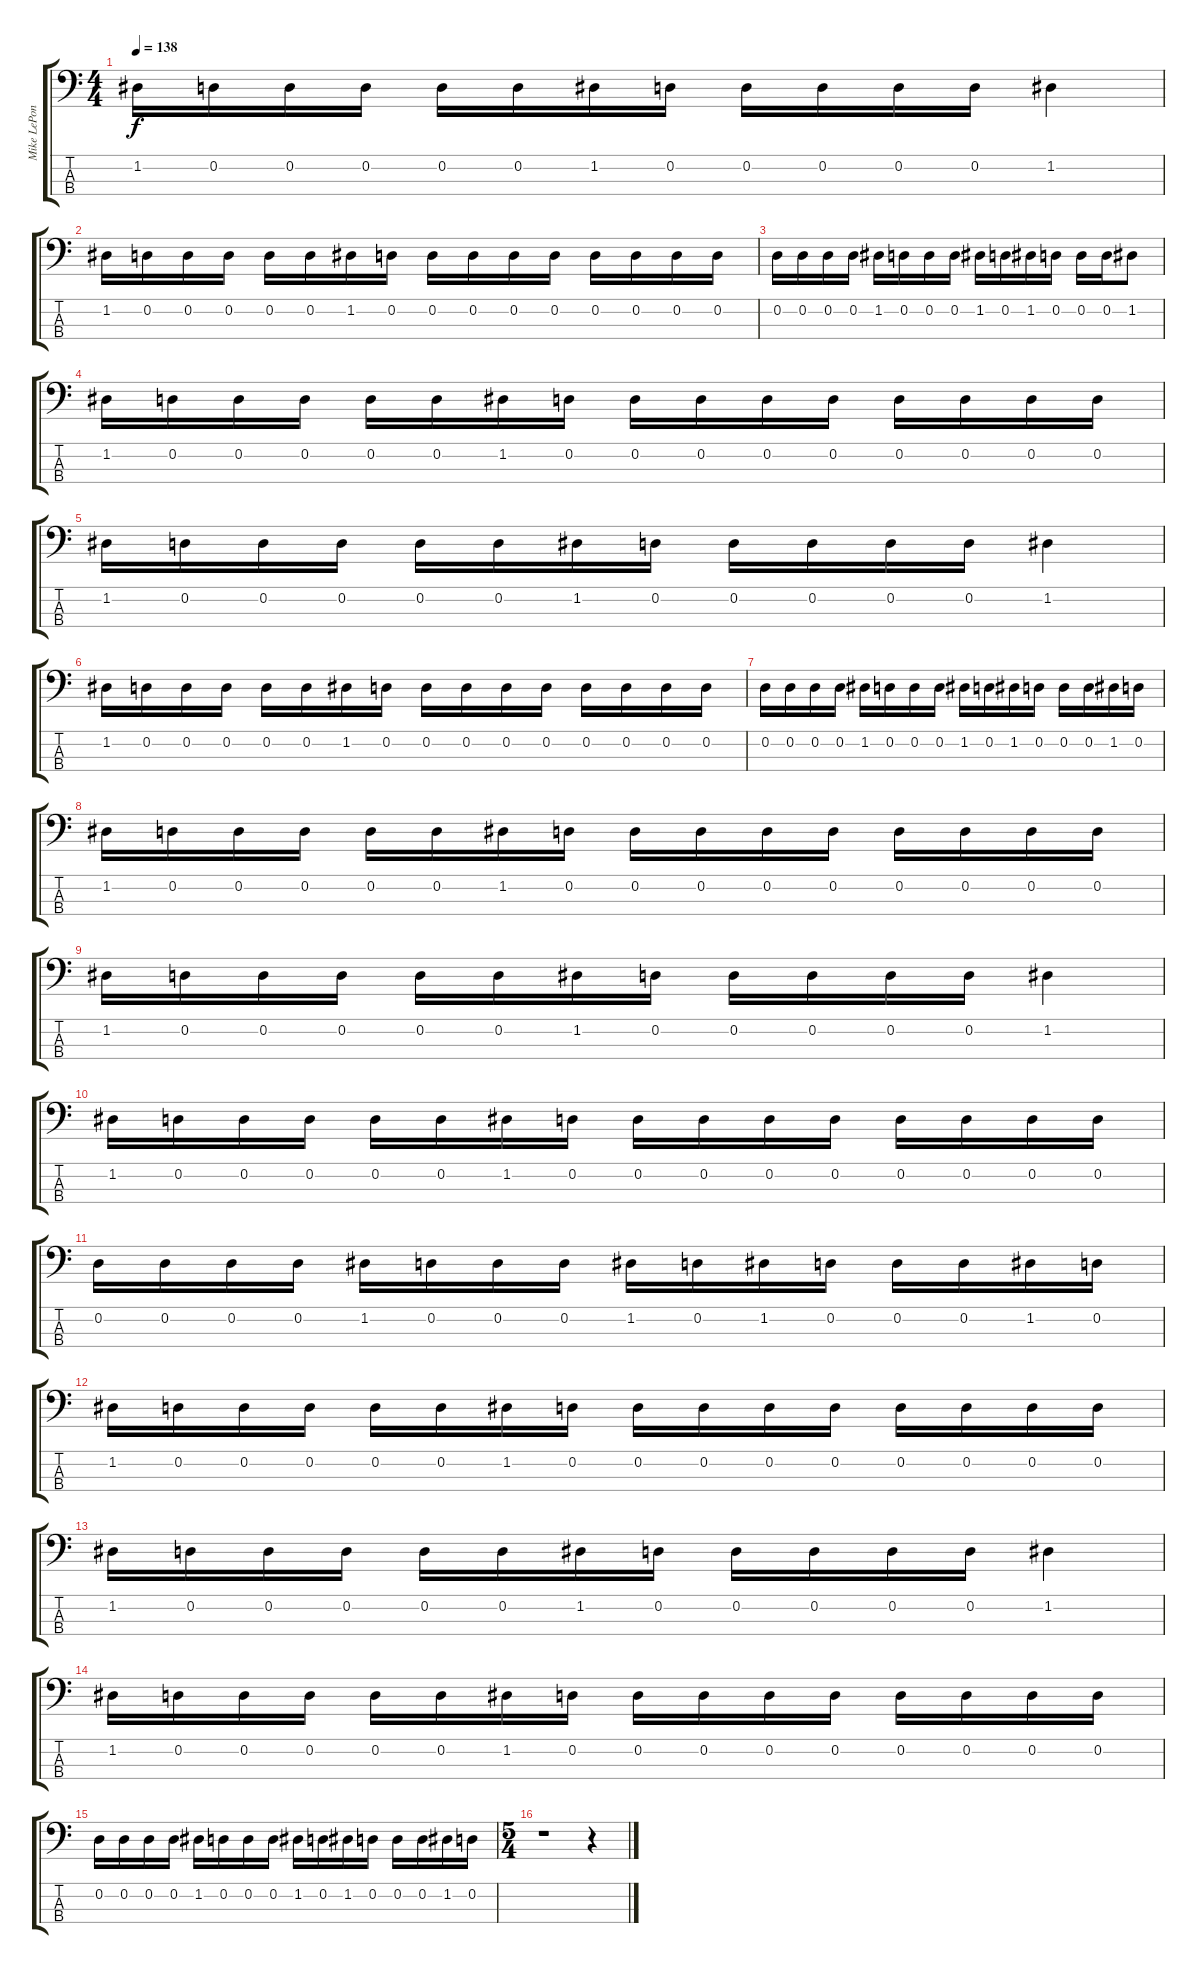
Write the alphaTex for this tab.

\track ("Mike LePond" "Mike LePon") {instrument electricbassfinger}
\staff {score tabs}
\tuning (G2 D2 A1 E1) {hide}
\ts (4 4)
\tempo 138
\clef f4
\ks c
1.2.16{dy f} 0.2.16 0.2.16 0.2.16 0.2.16 0.2.16 1.2.16 0.2.16 0.2.16 0.2.16 0.2.16 0.2.16 1.2.4 |
1.2.16 0.2.16 0.2.16 0.2.16 0.2.16 0.2.16 1.2.16 0.2.16 0.2.16 0.2.16 0.2.16 0.2.16 0.2.16 0.2.16 0.2.16 0.2.16 |
0.2.16 0.2.16 0.2.16 0.2.16 1.2.16 0.2.16 0.2.16 0.2.16 1.2.16 0.2.16 1.2.16 0.2.16 0.2.16 0.2.16 1.2.8 |
1.2.16 0.2.16 0.2.16 0.2.16 0.2.16 0.2.16 1.2.16 0.2.16 0.2.16 0.2.16 0.2.16 0.2.16 0.2.16 0.2.16 0.2.16 0.2.16 |
1.2.16 0.2.16 0.2.16 0.2.16 0.2.16 0.2.16 1.2.16 0.2.16 0.2.16 0.2.16 0.2.16 0.2.16 1.2.4 |
1.2.16 0.2.16 0.2.16 0.2.16 0.2.16 0.2.16 1.2.16 0.2.16 0.2.16 0.2.16 0.2.16 0.2.16 0.2.16 0.2.16 0.2.16 0.2.16 |
0.2.16 0.2.16 0.2.16 0.2.16 1.2.16 0.2.16 0.2.16 0.2.16 1.2.16 0.2.16 1.2.16 0.2.16 0.2.16 0.2.16 1.2.16 0.2.16 |
1.2.16 0.2.16 0.2.16 0.2.16 0.2.16 0.2.16 1.2.16 0.2.16 0.2.16 0.2.16 0.2.16 0.2.16 0.2.16 0.2.16 0.2.16 0.2.16 |
1.2.16 0.2.16 0.2.16 0.2.16 0.2.16 0.2.16 1.2.16 0.2.16 0.2.16 0.2.16 0.2.16 0.2.16 1.2.4 |
1.2.16 0.2.16 0.2.16 0.2.16 0.2.16 0.2.16 1.2.16 0.2.16 0.2.16 0.2.16 0.2.16 0.2.16 0.2.16 0.2.16 0.2.16 0.2.16 |
0.2.16 0.2.16 0.2.16 0.2.16 1.2.16 0.2.16 0.2.16 0.2.16 1.2.16 0.2.16 1.2.16 0.2.16 0.2.16 0.2.16 1.2.16 0.2.16 |
1.2.16{volume 16} 0.2.16{volume 16} 0.2.16{volume 15} 0.2.16{volume 15} 0.2.16{volume 15} 0.2.16{volume 15} 1.2.16{volume 14} 0.2.16{volume 14} 0.2.16{volume 14} 0.2.16{volume 14} 0.2.16{volume 14} 0.2.16{volume 13} 0.2.16{volume 13} 0.2.16{volume 13} 0.2.16{volume 12} 0.2.16{volume 12} |
1.2.16{volume 12} 0.2.16{volume 12} 0.2.16{volume 12} 0.2.16{volume 11} 0.2.16{volume 11} 0.2.16{volume 11} 1.2.16{volume 10} 0.2.16{volume 10} 0.2.16{volume 10} 0.2.16{volume 10} 0.2.16{volume 10} 0.2.16{volume 9} 1.2.4{volume 9} |
1.2.16{volume 8} 0.2.16{volume 8} 0.2.16{volume 8} 0.2.16{volume 7} 0.2.16{volume 7} 0.2.16{volume 7} 1.2.16{volume 6} 0.2.16{volume 6} 0.2.16{volume 6} 0.2.16{volume 6} 0.2.16{volume 6} 0.2.16{volume 5} 0.2.16{volume 5} 0.2.16{volume 5} 0.2.16{volume 4} 0.2.16{volume 4} |
0.2.16{volume 4} 0.2.16{volume 4} 0.2.16{volume 4} 0.2.16{volume 3} 1.2.16{volume 3} 0.2.16{volume 3} 0.2.16{volume 2} 0.2.16{volume 2} 1.2.16{volume 2} 0.2.16{volume 2} 1.2.16{volume 2} 0.2.16{volume 1} 0.2.16{volume 1} 0.2.16{volume 1} 1.2.16{volume 0} 0.2.16{volume 0} |
\ts (5 4)
r.1 r.4
